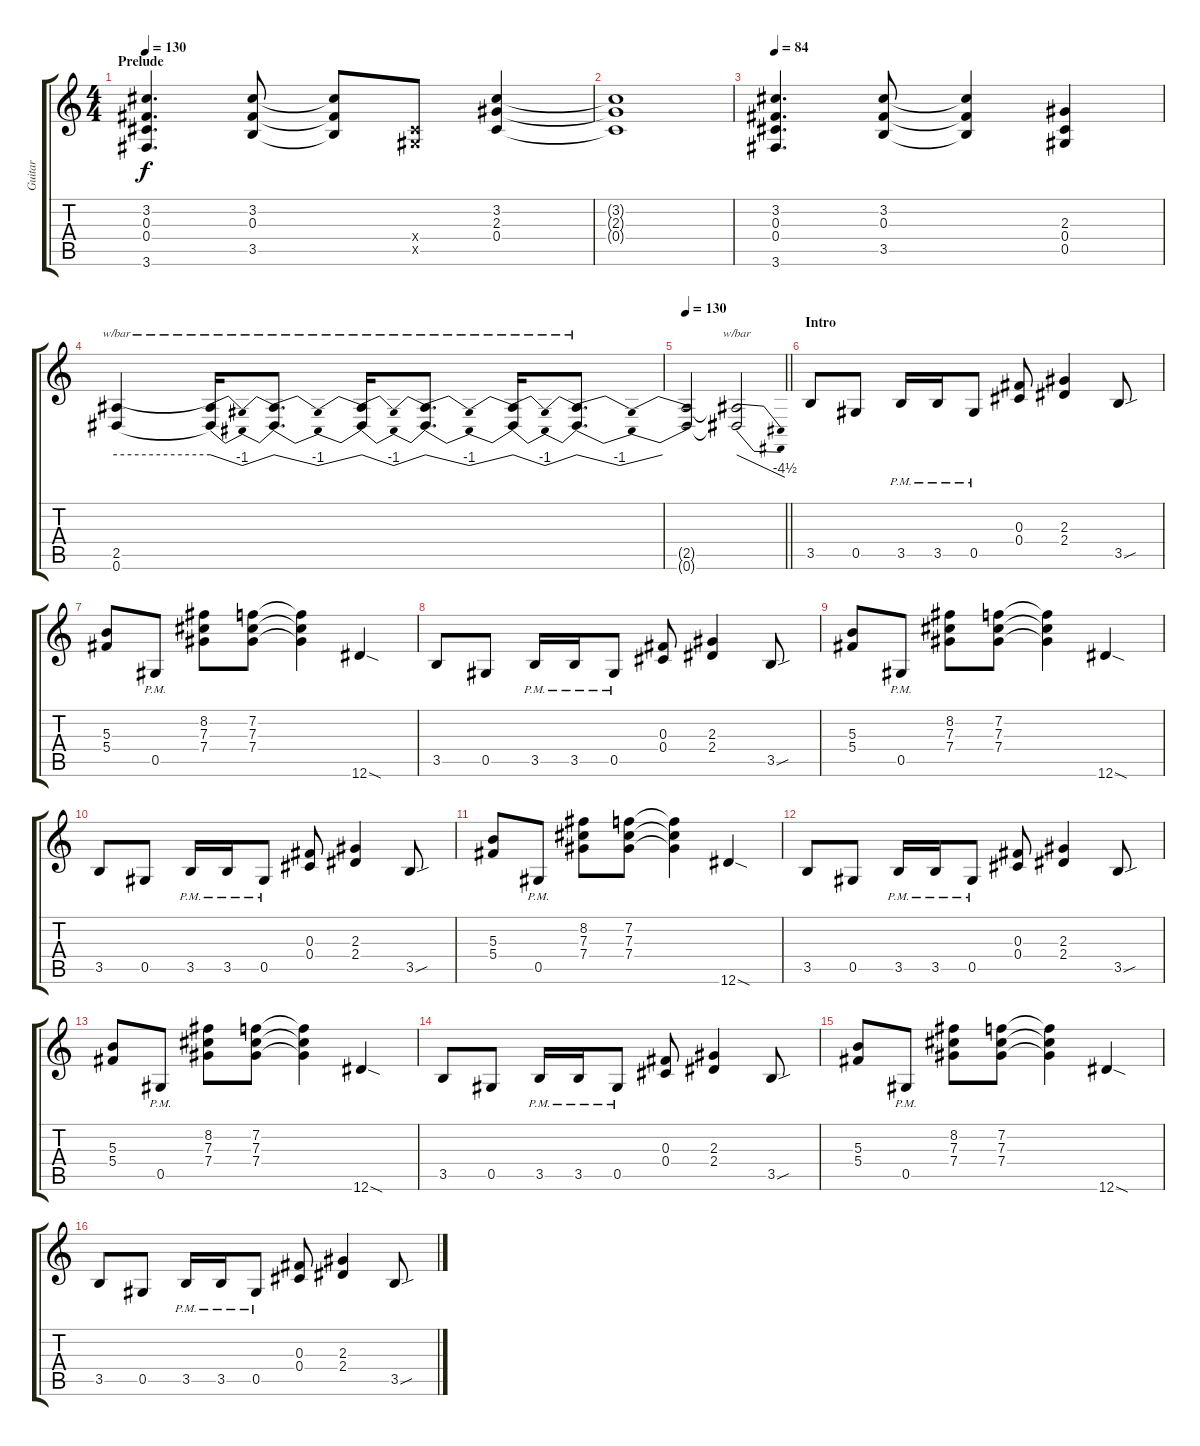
\track ("Guitar" "Guitar") {instrument distortionguitar}
\staff {score tabs}
\tuning (Eb4 Bb3 Gb3 Db3 Ab2 Eb2) {hide}
\ts (4 4)
\section ("" "Prelude")
\tempo 130
\clef g2
\ks c
(3.2 0.3 0.4 3.6).4{d dy f instrument distortionguitar} (3.2 0.3 3.5).8 (3.2{t} 0.3{t} 3.5{t}).8 (0.4{x} 0.5{x}).8 (3.2 2.3 0.4).4 |
(3.2{t} 2.3{t} 0.4{t}).1 |
\tempo 84
(3.2 0.3 0.4 3.6).4{d} (3.2 0.3 3.5).8 (3.2{t} 0.3{t} 3.5{t}).4 (2.3 0.4 0.5).4 |
(2.5 0.6).4{tbe (hold default 0 0 60 0)} (2.5{t} 0.6{t}).16{tbe (dip default 0 0 30 -4 60 0)} (2.5{t} 0.6{t}).8{d tbe (dip default 0 0 30 -4 60 0)} (2.5{t} 0.6{t}).16{tbe (dip default 0 0 30 -4 60 0)} (2.5{t} 0.6{t}).8{d tbe (dip default 0 0 30 -4 60 0)} (2.5{t} 0.6{t}).16{tbe (dip default 0 0 30 -4 60 0)} (2.5{t} 0.6{t}).8{d tbe (dip default 0 0 30 -4 60 0)} |
\tempo 130
\barLineRight lightlight
(2.5{t} 0.6{t}).2 (2.5{t} 0.6{t}).2{tbe (dive default 0 0 60 -18)} |
\section ("" "Intro")
3.5.8 0.5.8 3.5{pm}.16 3.5{pm}.16 0.5{pm}.8 (0.3 0.4).8 (2.3 2.4).4 3.5{sou}.8 |
(5.3 5.4).8 0.5{pm}.8 (8.2 7.3 7.4).8 (7.2 7.3 7.4).8 (7.2{t} 7.3{t} 7.4{t}).4 12.6{sod}.4 |
3.5.8 0.5.8 3.5{pm}.16 3.5{pm}.16 0.5{pm}.8 (0.3 0.4).8 (2.3 2.4).4 3.5{sou}.8 |
(5.3 5.4).8 0.5{pm}.8 (8.2 7.3 7.4).8 (7.2 7.3 7.4).8 (7.2{t} 7.3{t} 7.4{t}).4 12.6{sod}.4 |
3.5.8 0.5.8 3.5{pm}.16 3.5{pm}.16 0.5{pm}.8 (0.3 0.4).8 (2.3 2.4).4 3.5{sou}.8 |
(5.3 5.4).8 0.5{pm}.8 (8.2 7.3 7.4).8 (7.2 7.3 7.4).8 (7.2{t} 7.3{t} 7.4{t}).4 12.6{sod}.4 |
3.5.8 0.5.8 3.5{pm}.16 3.5{pm}.16 0.5{pm}.8 (0.3 0.4).8 (2.3 2.4).4 3.5{sou}.8 |
(5.3 5.4).8 0.5{pm}.8 (8.2 7.3 7.4).8 (7.2 7.3 7.4).8 (7.2{t} 7.3{t} 7.4{t}).4 12.6{sod}.4 |
3.5.8 0.5.8 3.5{pm}.16 3.5{pm}.16 0.5{pm}.8 (0.3 0.4).8 (2.3 2.4).4 3.5{sou}.8 |
(5.3 5.4).8 0.5{pm}.8 (8.2 7.3 7.4).8 (7.2 7.3 7.4).8 (7.2{t} 7.3{t} 7.4{t}).4 12.6{sod}.4 |
3.5.8 0.5.8 3.5{pm}.16 3.5{pm}.16 0.5{pm}.8 (0.3 0.4).8 (2.3 2.4).4 3.5{sou}.8
